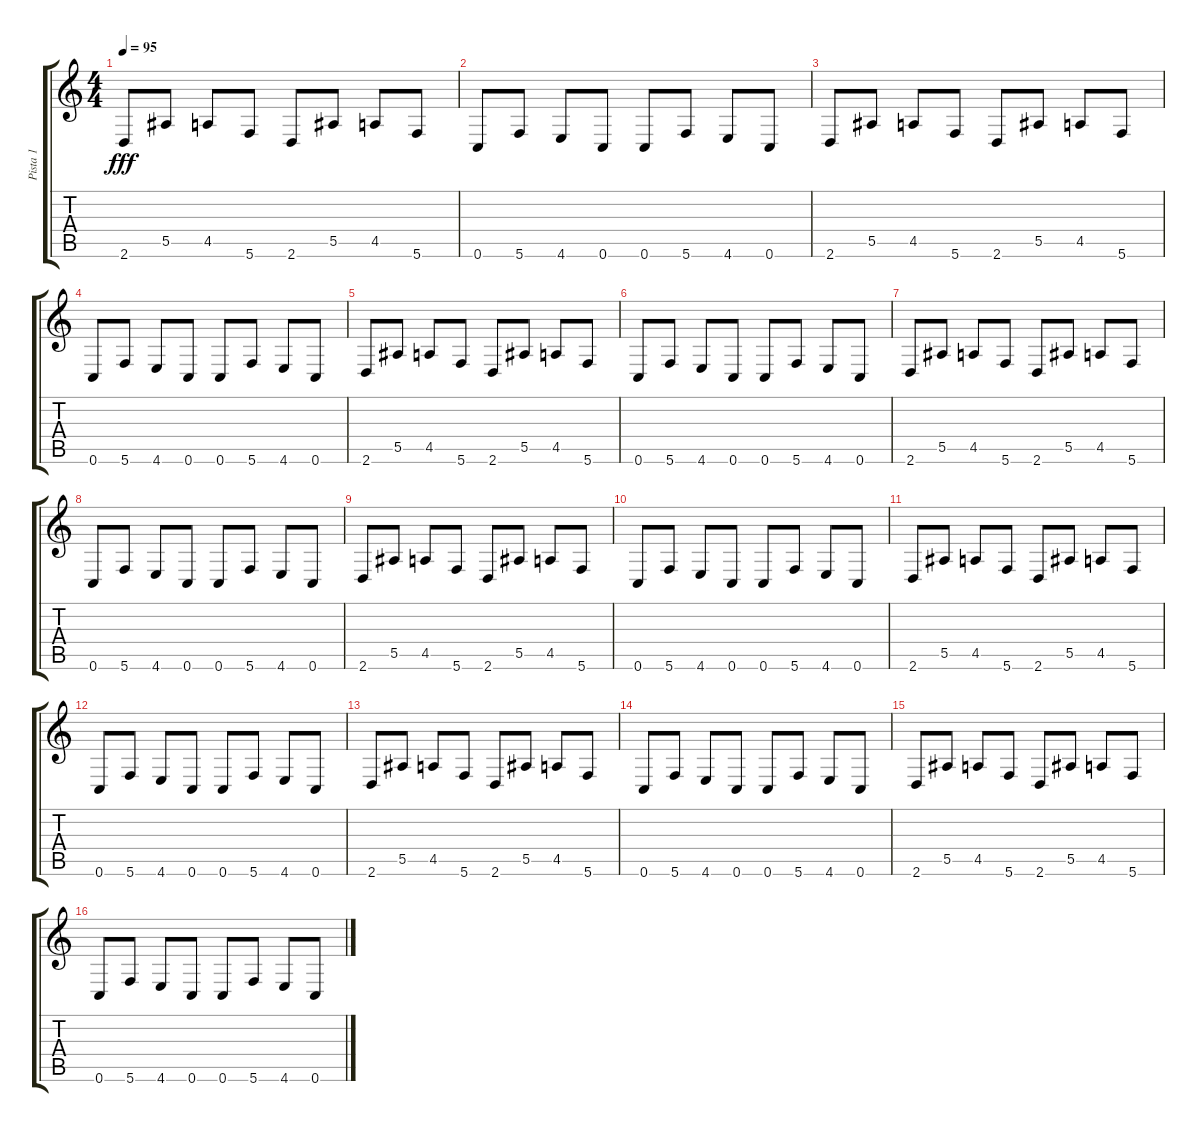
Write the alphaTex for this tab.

\track ("Pista 1" "Pista 1") {instrument distortionguitar}
\staff {score tabs}
\tuning (C4 G3 Eb3 Bb2 F2 C2) {hide}
\ts (4 4)
\tempo 95
\clef g2
\ks c
2.6.8{dy fff} 5.5.8 4.5.8 5.6.8 2.6.8 5.5.8 4.5.8 5.6.8 |
0.6.8 5.6.8 4.6.8 0.6.8 0.6.8 5.6.8 4.6.8 0.6.8 |
2.6.8 5.5.8 4.5.8 5.6.8 2.6.8 5.5.8 4.5.8 5.6.8 |
0.6.8 5.6.8 4.6.8 0.6.8 0.6.8 5.6.8 4.6.8 0.6.8 |
2.6.8 5.5.8 4.5.8 5.6.8 2.6.8 5.5.8 4.5.8 5.6.8 |
0.6.8 5.6.8 4.6.8 0.6.8 0.6.8 5.6.8 4.6.8 0.6.8 |
2.6.8 5.5.8 4.5.8 5.6.8 2.6.8 5.5.8 4.5.8 5.6.8 |
0.6.8 5.6.8 4.6.8 0.6.8 0.6.8 5.6.8 4.6.8 0.6.8 |
2.6.8 5.5.8 4.5.8 5.6.8 2.6.8 5.5.8 4.5.8 5.6.8 |
0.6.8 5.6.8 4.6.8 0.6.8 0.6.8 5.6.8 4.6.8 0.6.8 |
2.6.8 5.5.8 4.5.8 5.6.8 2.6.8 5.5.8 4.5.8 5.6.8 |
0.6.8 5.6.8 4.6.8 0.6.8 0.6.8 5.6.8 4.6.8 0.6.8 |
2.6.8 5.5.8 4.5.8 5.6.8 2.6.8 5.5.8 4.5.8 5.6.8 |
0.6.8 5.6.8 4.6.8 0.6.8 0.6.8 5.6.8 4.6.8 0.6.8 |
2.6.8 5.5.8 4.5.8 5.6.8 2.6.8 5.5.8 4.5.8 5.6.8 |
0.6.8 5.6.8 4.6.8 0.6.8 0.6.8 5.6.8 4.6.8 0.6.8
